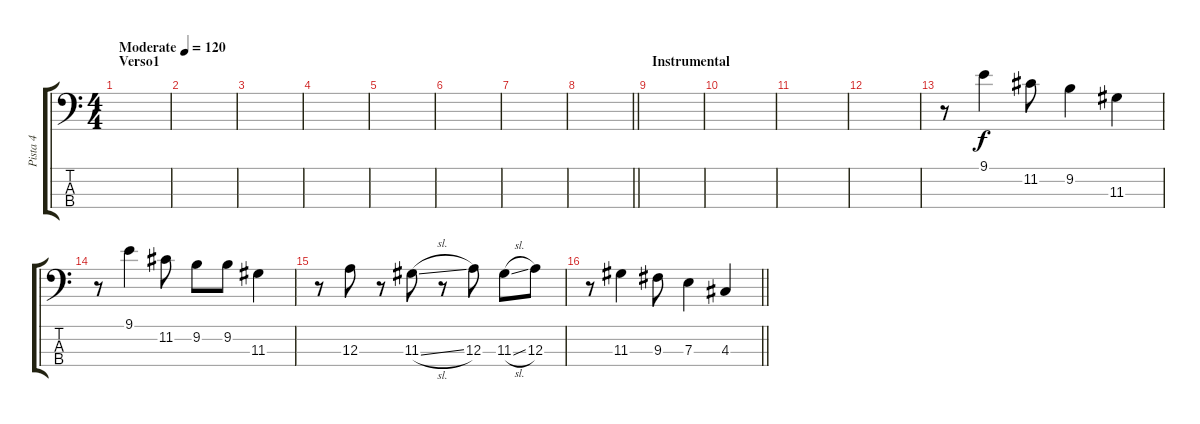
\track ("Pista 4" "Pista 4") {instrument electricbassfinger}
\staff {score tabs}
\tuning (G2 D2 A1 E1) {hide}
\ts (4 4)
\section ("" "Verso1")
\tempo (120 "Moderate")
\clef f4
\ks c
|
|
|
|
|
|
|
\barLineRight lightlight
|
\section ("" "Instrumental")
|
|
|
|
r.8 9.1.4 11.2.8 9.2.4 11.3.4 |
r.8 9.1.4 11.2.8 9.2.8 9.2.8 11.3.4 |
r.8 12.3.8 r.8 11.3{sl}.8 r.8 12.3.8 11.3{sl}.8 12.3.8 |
\barLineRight lightlight
r.8 11.3.4 9.3.8 7.3.4 4.3.4
